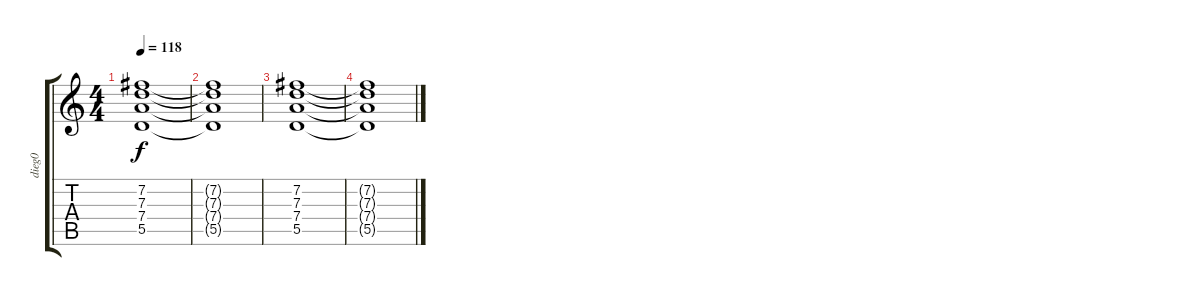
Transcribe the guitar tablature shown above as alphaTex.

\track ("dieg0" "dieg0") {instrument electricguitarclean}
\staff {score tabs}
\tuning (E4 B3 G3 D3 A2 E2) {hide}
\ts (4 4)
\tempo 118
\clef g2
\ks c
(7.2 7.3 7.4 5.5).1{dy f} |
(7.2{t} 7.3{t} 7.4{t} 5.5{t}).1 |
(7.2 7.3 7.4 5.5).1 |
(7.2{t} 7.3{t} 7.4{t} 5.5{t}).1
